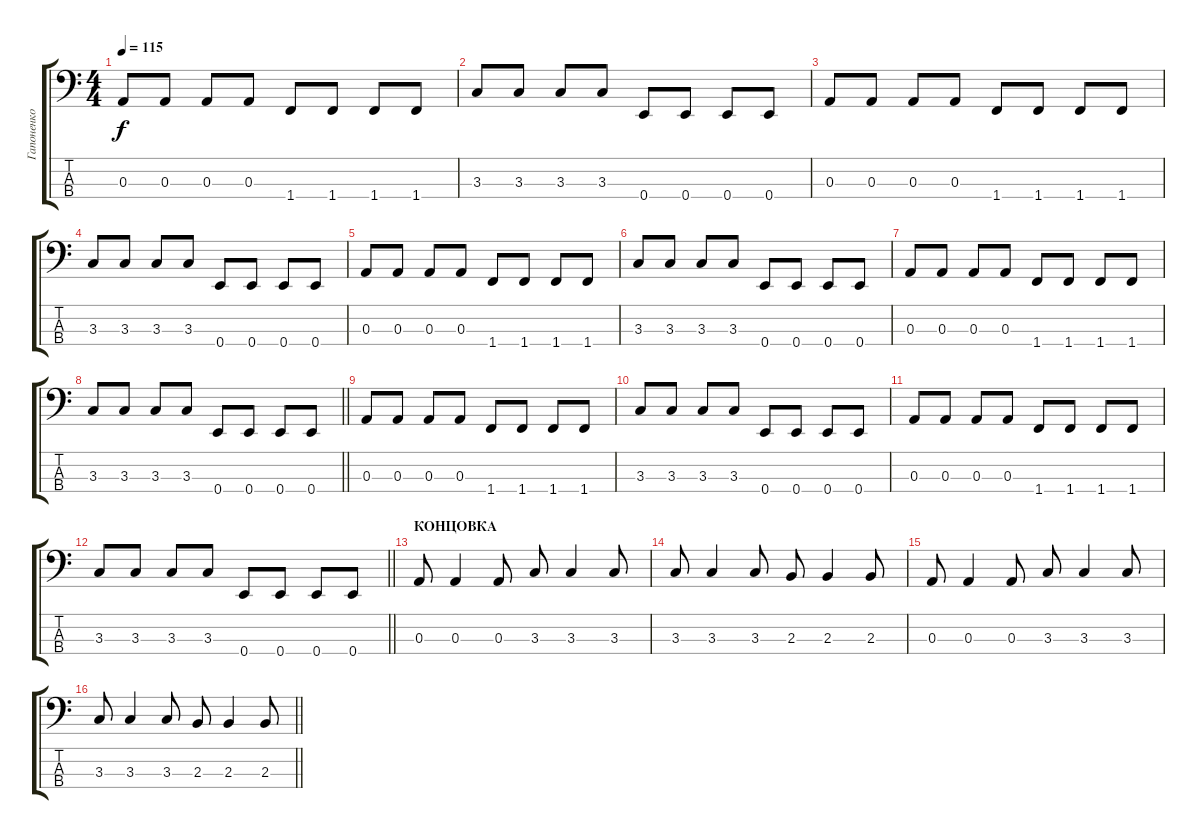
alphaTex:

\track ("Гапоненко Андрей" "Гапоненко ") {instrument electricbassfinger}
\staff {score tabs}
\tuning (G2 D2 A1 E1) {hide}
\ts (4 4)
\tempo 115
\clef f4
\ks c
0.3.8{dy f} 0.3.8 0.3.8 0.3.8 1.4.8 1.4.8 1.4.8 1.4.8 |
3.3.8 3.3.8 3.3.8 3.3.8 0.4.8 0.4.8 0.4.8 0.4.8 |
0.3.8 0.3.8 0.3.8 0.3.8 1.4.8 1.4.8 1.4.8 1.4.8 |
3.3.8 3.3.8 3.3.8 3.3.8 0.4.8 0.4.8 0.4.8 0.4.8 |
0.3.8 0.3.8 0.3.8 0.3.8 1.4.8 1.4.8 1.4.8 1.4.8 |
3.3.8 3.3.8 3.3.8 3.3.8 0.4.8 0.4.8 0.4.8 0.4.8 |
0.3.8 0.3.8 0.3.8 0.3.8 1.4.8 1.4.8 1.4.8 1.4.8 |
\barLineRight lightlight
3.3.8 3.3.8 3.3.8 3.3.8 0.4.8 0.4.8 0.4.8 0.4.8 |
0.3.8 0.3.8 0.3.8 0.3.8 1.4.8 1.4.8 1.4.8 1.4.8 |
3.3.8 3.3.8 3.3.8 3.3.8 0.4.8 0.4.8 0.4.8 0.4.8 |
0.3.8 0.3.8 0.3.8 0.3.8 1.4.8 1.4.8 1.4.8 1.4.8 |
\barLineRight lightlight
3.3.8 3.3.8 3.3.8 3.3.8 0.4.8 0.4.8 0.4.8 0.4.8 |
\section ("" "КОНЦОВКА")
0.3.8 0.3.4 0.3.8 3.3.8 3.3.4 3.3.8 |
3.3.8 3.3.4 3.3.8 2.3.8 2.3.4 2.3.8 |
0.3.8 0.3.4 0.3.8 3.3.8 3.3.4 3.3.8 |
\barLineRight lightlight
3.3.8 3.3.4 3.3.8 2.3.8 2.3.4 2.3.8
